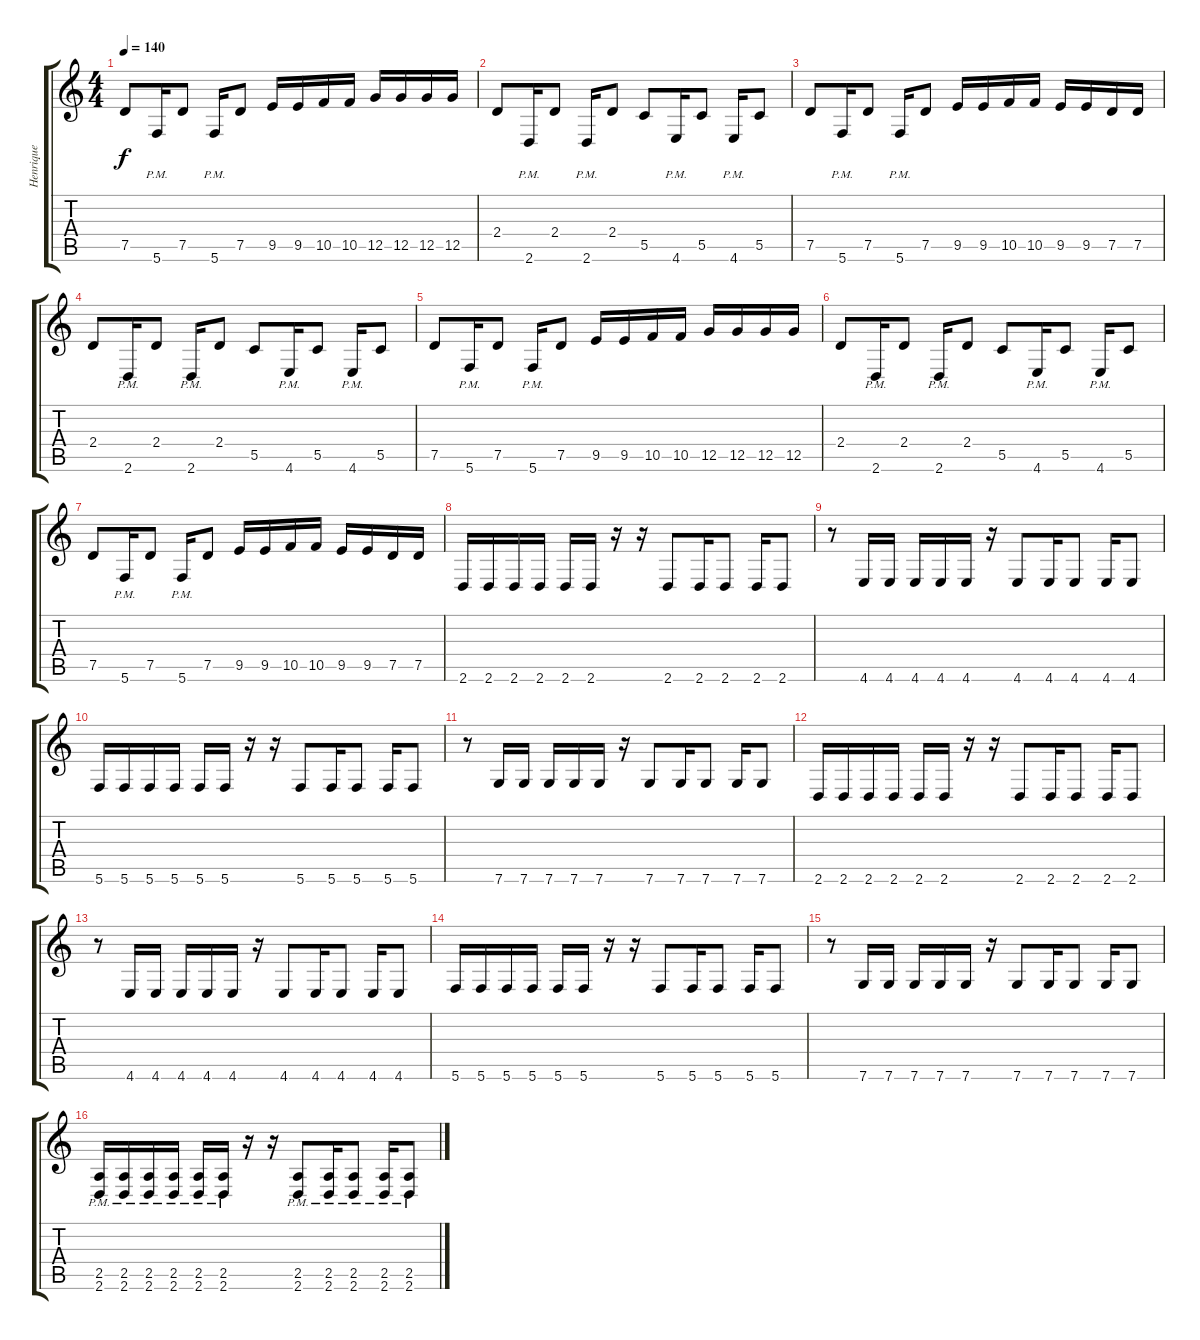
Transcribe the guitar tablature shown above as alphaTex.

\track ("Henrique" "Henrique") {instrument distortionguitar}
\staff {score tabs}
\tuning (D4 A3 F3 C3 G2 C2) {hide}
\ts (4 4)
\tempo 140
\clef g2
\ks c
7.5.8{dy f} 5.6{pm}.16 7.5.8 5.6{pm}.16 7.5.8 9.5.16 9.5.16 10.5.16 10.5.16 12.5.16 12.5.16 12.5.16 12.5.16 |
2.4.8 2.6{pm}.16 2.4.8 2.6{pm}.16 2.4.8 5.5.8 4.6{pm}.16 5.5.8 4.6{pm}.16 5.5.8 |
7.5.8 5.6{pm}.16 7.5.8 5.6{pm}.16 7.5.8 9.5.16 9.5.16 10.5.16 10.5.16 9.5.16 9.5.16 7.5.16 7.5.16 |
2.4.8 2.6{pm}.16 2.4.8 2.6{pm}.16 2.4.8 5.5.8 4.6{pm}.16 5.5.8 4.6{pm}.16 5.5.8 |
7.5.8 5.6{pm}.16 7.5.8 5.6{pm}.16 7.5.8 9.5.16 9.5.16 10.5.16 10.5.16 12.5.16 12.5.16 12.5.16 12.5.16 |
2.4.8 2.6{pm}.16 2.4.8 2.6{pm}.16 2.4.8 5.5.8 4.6{pm}.16 5.5.8 4.6{pm}.16 5.5.8 |
7.5.8 5.6{pm}.16 7.5.8 5.6{pm}.16 7.5.8 9.5.16 9.5.16 10.5.16 10.5.16 9.5.16 9.5.16 7.5.16 7.5.16 |
2.6.16 2.6.16 2.6.16 2.6.16 2.6.16 2.6.16 r.16 r.16 2.6.8 2.6.16 2.6.8 2.6.16 2.6.8 |
r.8 4.6.16 4.6.16 4.6.16 4.6.16 4.6.16 r.16 4.6.8 4.6.16 4.6.8 4.6.16 4.6.8 |
5.6.16 5.6.16 5.6.16 5.6.16 5.6.16 5.6.16 r.16 r.16 5.6.8 5.6.16 5.6.8 5.6.16 5.6.8 |
r.8 7.6.16 7.6.16 7.6.16 7.6.16 7.6.16 r.16 7.6.8 7.6.16 7.6.8 7.6.16 7.6.8 |
2.6.16 2.6.16 2.6.16 2.6.16 2.6.16 2.6.16 r.16 r.16 2.6.8 2.6.16 2.6.8 2.6.16 2.6.8 |
r.8 4.6.16 4.6.16 4.6.16 4.6.16 4.6.16 r.16 4.6.8 4.6.16 4.6.8 4.6.16 4.6.8 |
5.6.16 5.6.16 5.6.16 5.6.16 5.6.16 5.6.16 r.16 r.16 5.6.8 5.6.16 5.6.8 5.6.16 5.6.8 |
r.8 7.6.16 7.6.16 7.6.16 7.6.16 7.6.16 r.16 7.6.8 7.6.16 7.6.8 7.6.16 7.6.8 |
(2.5{pm} 2.6{pm}).16 (2.5{pm} 2.6{pm}).16 (2.5{pm} 2.6{pm}).16 (2.5{pm} 2.6{pm}).16 (2.5{pm} 2.6{pm}).16 (2.5{pm} 2.6{pm}).16 r.16 r.16 (2.5{pm} 2.6{pm}).8 (2.5{pm} 2.6{pm}).16 (2.5{pm} 2.6{pm}).8 (2.5{pm} 2.6{pm}).16 (2.5{pm} 2.6{pm}).8
